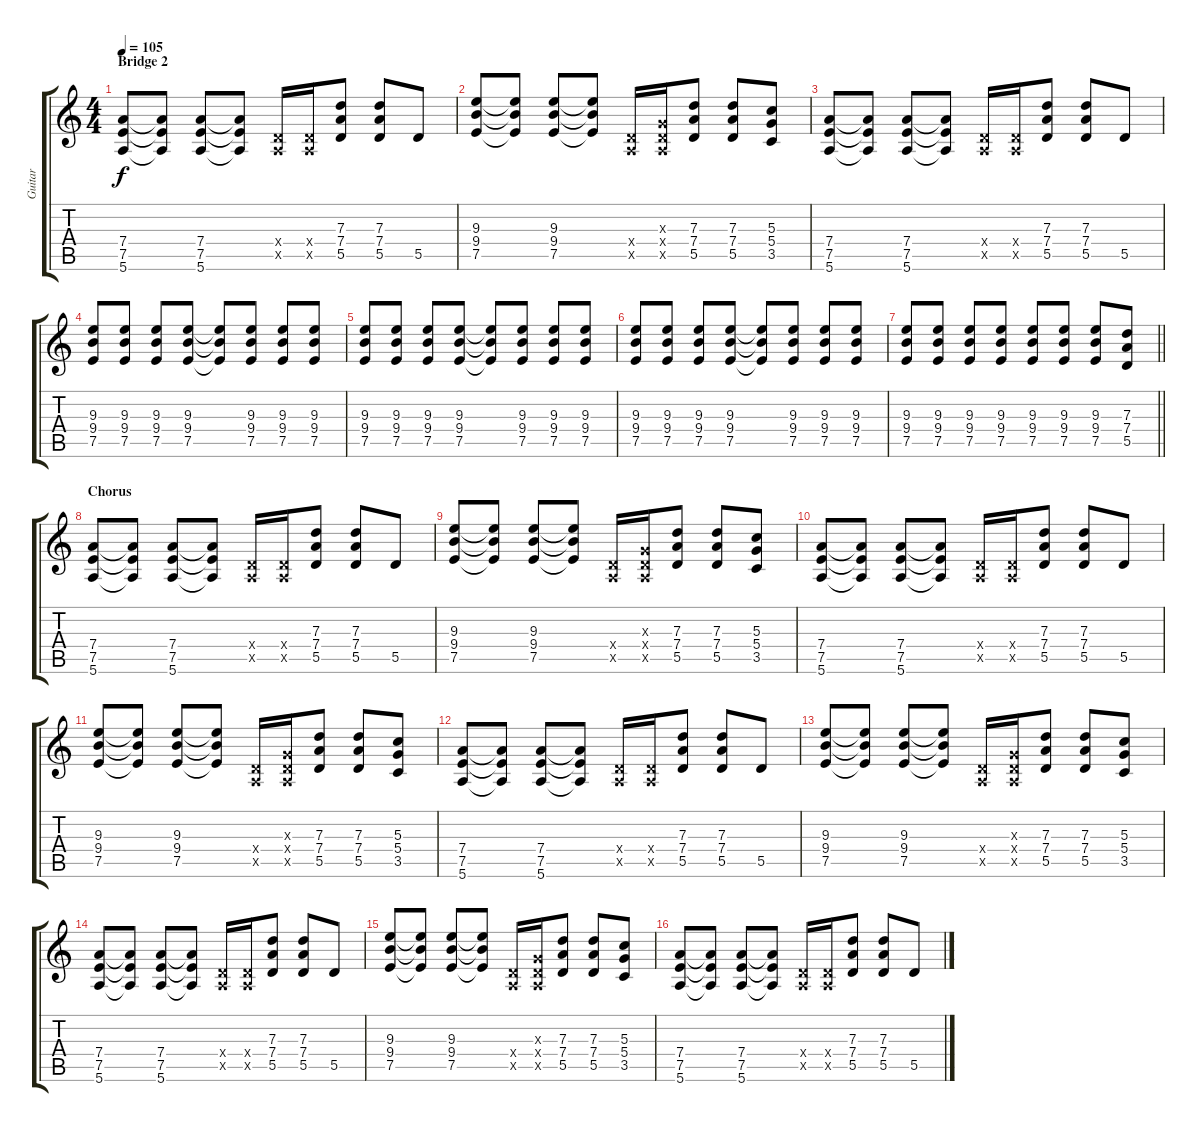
\track ("Guitar" "Guitar") {instrument overdrivenguitar}
\staff {score tabs}
\tuning (E4 B3 G3 D3 A2 E2) {hide}
\ts (4 4)
\section ("" "Bridge 2")
\tempo 105
\clef g2
\ks c
(7.4 7.5 5.6).8{dy f} (7.4{t} 7.5{t} 5.6{t}).8 (7.4 7.5 5.6).8 (7.4{t} 7.5{t} 5.6{t}).8 (0.4{x} 0.5{x}).16 (0.4{x} 0.5{x}).16 (7.3 7.4 5.5).8 (7.3 7.4 5.5).8 5.5.8 |
(9.3 9.4 7.5).8 (9.3{t} 9.4{t} 7.5{t}).8 (9.3 9.4 7.5).8 (9.3{t} 9.4{t} 7.5{t}).8 (0.4{x} 0.5{x}).16 (0.3{x} 0.4{x} 0.5{x}).16 (7.3 7.4 5.5).8 (7.3 7.4 5.5).8 (5.3 5.4 3.5).8 |
(7.4 7.5 5.6).8 (7.4{t} 7.5{t} 5.6{t}).8 (7.4 7.5 5.6).8 (7.4{t} 7.5{t} 5.6{t}).8 (0.4{x} 0.5{x}).16 (0.4{x} 0.5{x}).16 (7.3 7.4 5.5).8 (7.3 7.4 5.5).8 5.5.8 |
(9.3 9.4 7.5).8 (9.3 9.4 7.5).8 (9.3 9.4 7.5).8 (9.3 9.4 7.5).8 (9.3{t} 9.4{t} 7.5{t}).8 (9.3 9.4 7.5).8 (9.3 9.4 7.5).8 (9.3 9.4 7.5).8 |
(9.3 9.4 7.5).8 (9.3 9.4 7.5).8 (9.3 9.4 7.5).8 (9.3 9.4 7.5).8 (9.3{t} 9.4{t} 7.5{t}).8 (9.3 9.4 7.5).8 (9.3 9.4 7.5).8 (9.3 9.4 7.5).8 |
(9.3 9.4 7.5).8 (9.3 9.4 7.5).8 (9.3 9.4 7.5).8 (9.3 9.4 7.5).8 (9.3{t} 9.4{t} 7.5{t}).8 (9.3 9.4 7.5).8 (9.3 9.4 7.5).8 (9.3 9.4 7.5).8 |
\barLineRight lightlight
(9.3 9.4 7.5).8 (9.3 9.4 7.5).8 (9.3 9.4 7.5).8 (9.3 9.4 7.5).8 (9.3 9.4 7.5).8 (9.3 9.4 7.5).8 (9.3 9.4 7.5).8 (7.3 7.4 5.5).8 |
\section ("" "Chorus")
(7.4 7.5 5.6).8 (7.4{t} 7.5{t} 5.6{t}).8 (7.4 7.5 5.6).8 (7.4{t} 7.5{t} 5.6{t}).8 (0.4{x} 0.5{x}).16 (0.4{x} 0.5{x}).16 (7.3 7.4 5.5).8 (7.3 7.4 5.5).8 5.5.8 |
(9.3 9.4 7.5).8 (9.3{t} 9.4{t} 7.5{t}).8 (9.3 9.4 7.5).8 (9.3{t} 9.4{t} 7.5{t}).8 (0.4{x} 0.5{x}).16 (0.3{x} 0.4{x} 0.5{x}).16 (7.3 7.4 5.5).8 (7.3 7.4 5.5).8 (5.3 5.4 3.5).8 |
(7.4 7.5 5.6).8 (7.4{t} 7.5{t} 5.6{t}).8 (7.4 7.5 5.6).8 (7.4{t} 7.5{t} 5.6{t}).8 (0.4{x} 0.5{x}).16 (0.4{x} 0.5{x}).16 (7.3 7.4 5.5).8 (7.3 7.4 5.5).8 5.5.8 |
(9.3 9.4 7.5).8 (9.3{t} 9.4{t} 7.5{t}).8 (9.3 9.4 7.5).8 (9.3{t} 9.4{t} 7.5{t}).8 (0.4{x} 0.5{x}).16 (0.3{x} 0.4{x} 0.5{x}).16 (7.3 7.4 5.5).8 (7.3 7.4 5.5).8 (5.3 5.4 3.5).8 |
(7.4 7.5 5.6).8 (7.4{t} 7.5{t} 5.6{t}).8 (7.4 7.5 5.6).8 (7.4{t} 7.5{t} 5.6{t}).8 (0.4{x} 0.5{x}).16 (0.4{x} 0.5{x}).16 (7.3 7.4 5.5).8 (7.3 7.4 5.5).8 5.5.8 |
(9.3 9.4 7.5).8 (9.3{t} 9.4{t} 7.5{t}).8 (9.3 9.4 7.5).8 (9.3{t} 9.4{t} 7.5{t}).8 (0.4{x} 0.5{x}).16 (0.3{x} 0.4{x} 0.5{x}).16 (7.3 7.4 5.5).8 (7.3 7.4 5.5).8 (5.3 5.4 3.5).8 |
(7.4 7.5 5.6).8 (7.4{t} 7.5{t} 5.6{t}).8 (7.4 7.5 5.6).8 (7.4{t} 7.5{t} 5.6{t}).8 (0.4{x} 0.5{x}).16 (0.4{x} 0.5{x}).16 (7.3 7.4 5.5).8 (7.3 7.4 5.5).8 5.5.8 |
(9.3 9.4 7.5).8 (9.3{t} 9.4{t} 7.5{t}).8 (9.3 9.4 7.5).8 (9.3{t} 9.4{t} 7.5{t}).8 (0.4{x} 0.5{x}).16 (0.3{x} 0.4{x} 0.5{x}).16 (7.3 7.4 5.5).8 (7.3 7.4 5.5).8 (5.3 5.4 3.5).8 |
(7.4 7.5 5.6).8 (7.4{t} 7.5{t} 5.6{t}).8 (7.4 7.5 5.6).8 (7.4{t} 7.5{t} 5.6{t}).8 (0.4{x} 0.5{x}).16 (0.4{x} 0.5{x}).16 (7.3 7.4 5.5).8 (7.3 7.4 5.5).8 5.5.8
